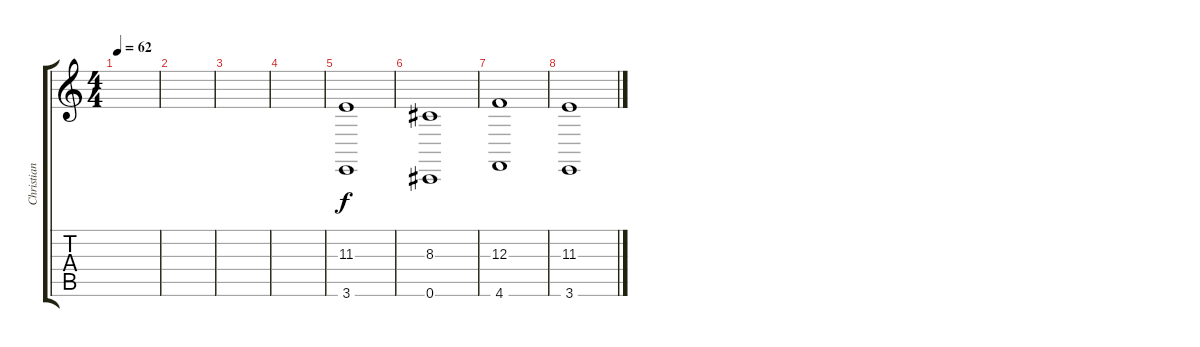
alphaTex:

\track ("Christian \"Flake\" Lorenz" "Christian ") {instrument stringensemble2}
\staff {score tabs}
\tuning (D4 A3 F3 C3 G2 Db2) {hide}
\ts (4 4)
\tempo 62
\clef g2
\ks c
|
|
|
|
(11.3 3.6).1 |
(8.3 0.6).1 |
(12.3 4.6).1 |
(11.3 3.6).1
